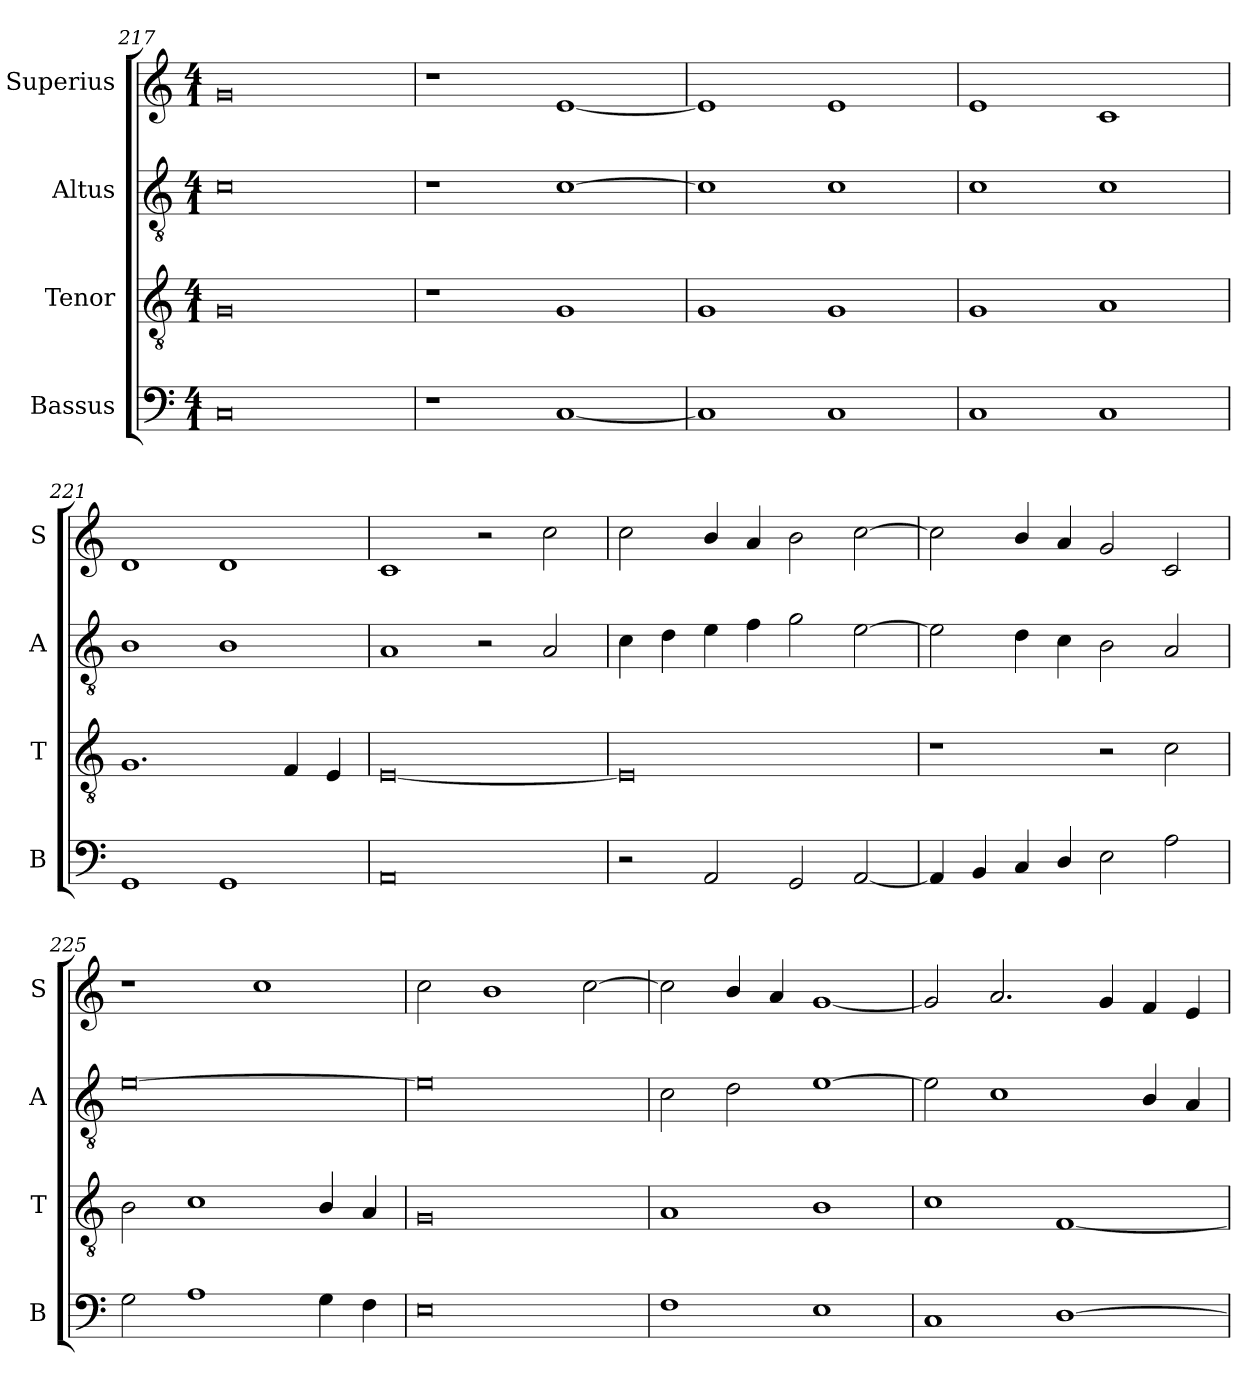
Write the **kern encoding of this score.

**kern	**kern	**kern	**kern
*part4	*part3	*part2	*part1
*staff4	*staff3	*staff2	*staff1
*I"Bassus	*I"Tenor	*I"Altus	*I"Superius
*I'B	*I'T	*I'A	*I'S
*clefF4	*clefGv2	*clefGv2	*clefG2
*k[]	*k[]	*k[]	*k[]
*M4/1	*M4/1	*M4/1	*M4/1
=217	=217	=217	=217
0C	0G	0c	0g
=218	=218	=218	=218
1r	1r	1r	1r
[1C/	1G/	[1c\	[1e/
=219	=219	=219	=219
1C/]	1G/	1c\]	1e/]
1C/	1G/	1c\	1e/
=220	=220	=220	=220
1C/	1G/	1c\	1e/
1C/	1A/	1c\	1c/
=221	=221	=221	=221
1GG/	1.G/	1B\	1d/
1GG/	.	1B\	1d/
.	4F/	.	.
.	4E/	.	.
=222	=222	=222	=222
0AA	[0E	1A/	1c/
.	.	2r	2r
.	.	2A/	2cc\
=223	=223	=223	=223
2r	0E]	4c\	2cc\
.	.	4d\	.
2AA/	.	4e\	4b/
.	.	4f\	4a/
2GG/	.	2g\	2b\
[2AA/	.	[2e\	[2cc\
=224	=224	=224	=224
4AA/]	1r	2e\]	2cc\]
4BB/	.	.	.
4C/	.	4d\	4b/
4D/	.	4c\	4a/
2E\	2r	2B\	2g/
2A\	2c\	2A/	2c/
=225	=225	=225	=225
2G\	2B\	[0e	1r
1A\	1c\	.	.
.	.	.	1cc\
4G\	4B/	.	.
4F\	4A/	.	.
=226	=226	=226	=226
0E	0G	0e]	2cc\
.	.	.	1b\
.	.	.	[2cc\
=227	=227	=227	=227
1F\	1A/	2c\	2cc\]
.	.	2d\	4b/
.	.	.	4a/
1E\	1B\	[1e\	[1g/
=228	=228	=228	=228
1C/	1c\	2e\]	2g/]
.	.	1c\	2.a/
[1D\	[1F/	.	.
.	.	.	4g/
.	.	4B/	4f/
.	.	4A/	4e/
=	=	=	=
*-	*-	*-	*-
